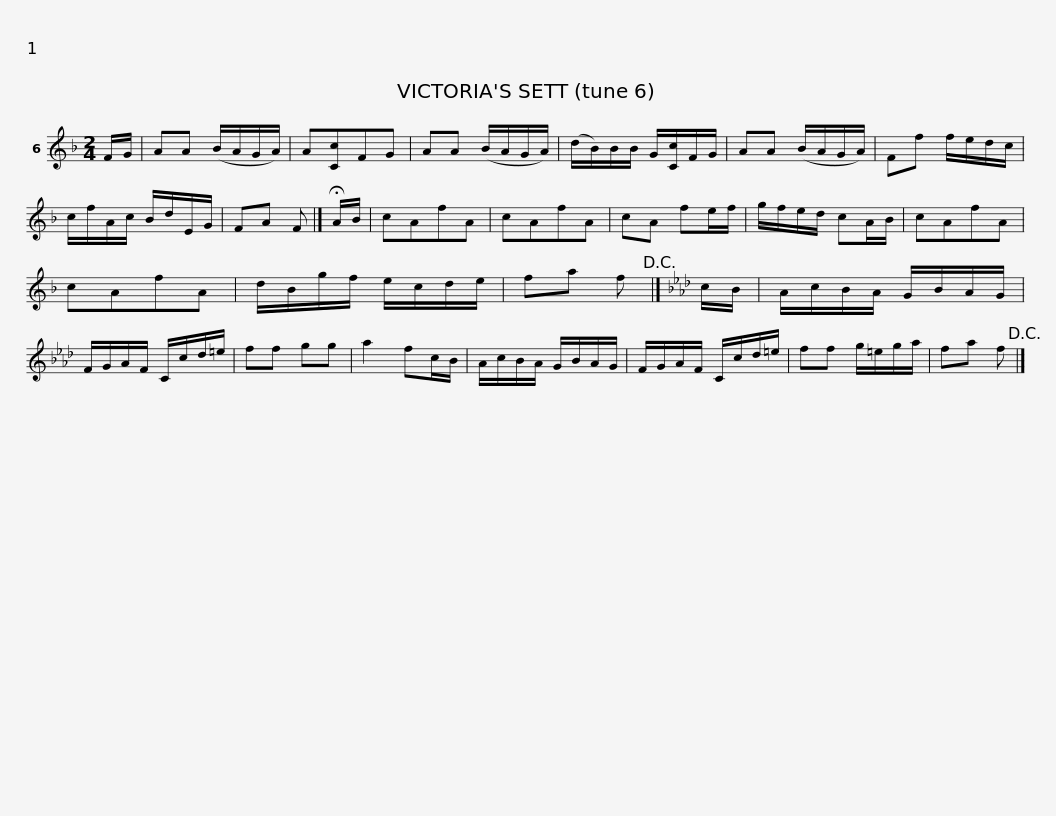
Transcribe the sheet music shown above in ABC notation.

X:1
L:1/8
M:2/4
I:linebreak $
K:F
V:1 treble
V:1
 F/G/ | AA (B/A/G/A/) | A[Cc]FG | AA (B/A/G/A/) | (d/B/)B/B/ G/[Cc]/F/G/ | %5
 AA (B/A/G/A/) | Ff f/e/d/c/ | c/f/A/c/ B/d/E/G/ |$ FA F |] !fermata!A/B/ | %10
 cAfA | cAfA | cA fe/f/ | g/f/e/d/ cA/B/ | cAfA | %15
 cAfA | d/B/g/f/ e/c/d/e/ |$ fa f!D.C.! |][K:Fmin] c/B/ | A/c/B/A/ G/B/A/G/ | %20
 F/G/A/F/ C/c/d/=e/ | ff gg | a2 fc/B/ | A/c/B/A/ G/B/A/G/ |$ F/G/A/F/ C/c/d/=e/ | %25
 ff g/=e/g/a/ | fa f!D.C.! |] %27
